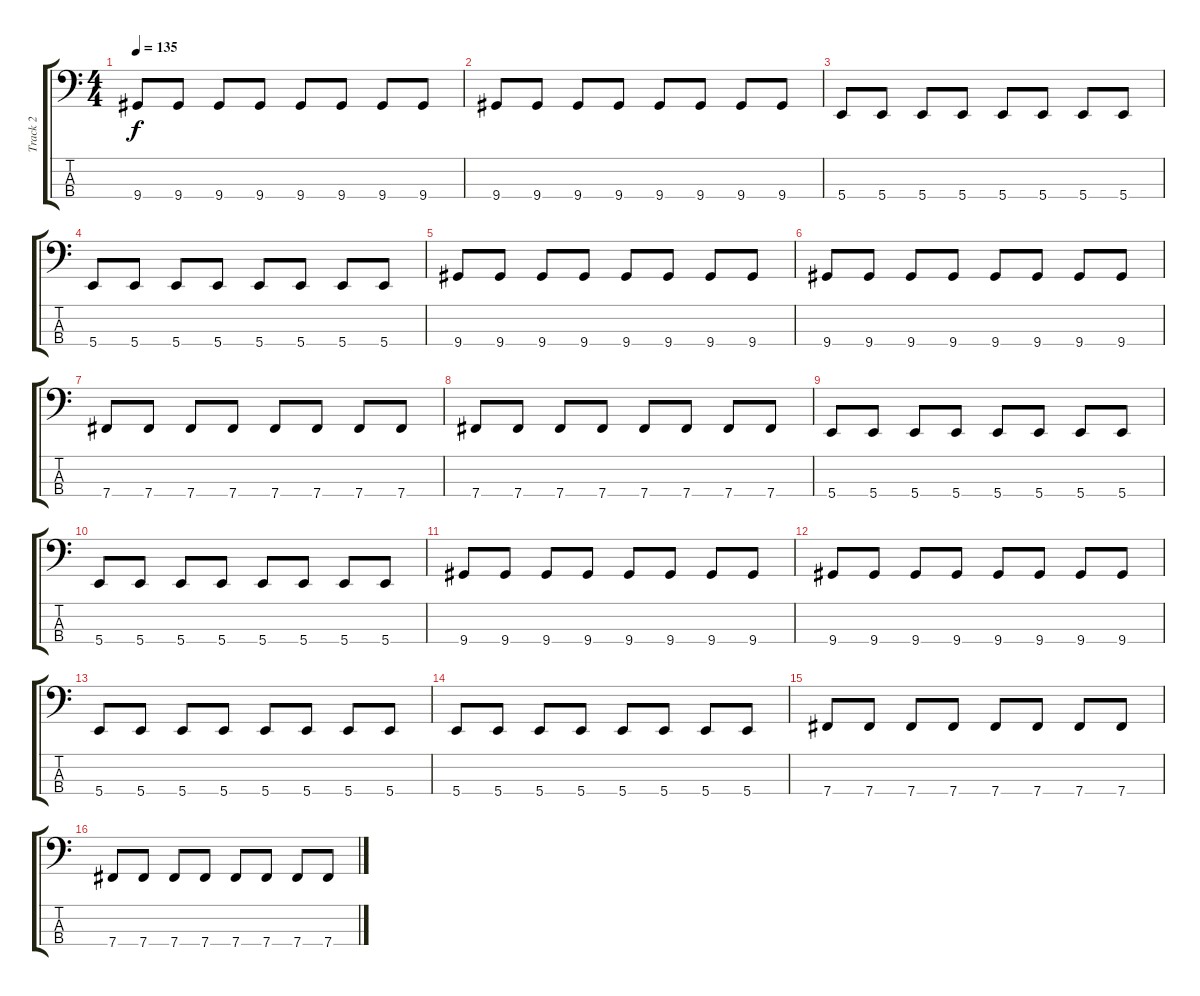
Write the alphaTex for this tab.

\track ("Track 2" "Track 2") {instrument electricbasspick}
\staff {score tabs}
\tuning (E2 B1 Gb1 B0) {hide}
\ts (4 4)
\tempo 135
\clef f4
\ks c
9.4.8{dy f} 9.4.8 9.4.8 9.4.8 9.4.8 9.4.8 9.4.8 9.4.8 |
9.4.8 9.4.8 9.4.8 9.4.8 9.4.8 9.4.8 9.4.8 9.4.8 |
5.4.8 5.4.8 5.4.8 5.4.8 5.4.8 5.4.8 5.4.8 5.4.8 |
5.4.8 5.4.8 5.4.8 5.4.8 5.4.8 5.4.8 5.4.8 5.4.8 |
9.4.8 9.4.8 9.4.8 9.4.8 9.4.8 9.4.8 9.4.8 9.4.8 |
9.4.8 9.4.8 9.4.8 9.4.8 9.4.8 9.4.8 9.4.8 9.4.8 |
7.4.8 7.4.8 7.4.8 7.4.8 7.4.8 7.4.8 7.4.8 7.4.8 |
7.4.8 7.4.8 7.4.8 7.4.8 7.4.8 7.4.8 7.4.8 7.4.8 |
5.4.8 5.4.8 5.4.8 5.4.8 5.4.8 5.4.8 5.4.8 5.4.8 |
5.4.8 5.4.8 5.4.8 5.4.8 5.4.8 5.4.8 5.4.8 5.4.8 |
9.4.8 9.4.8 9.4.8 9.4.8 9.4.8 9.4.8 9.4.8 9.4.8 |
9.4.8 9.4.8 9.4.8 9.4.8 9.4.8 9.4.8 9.4.8 9.4.8 |
5.4.8 5.4.8 5.4.8 5.4.8 5.4.8 5.4.8 5.4.8 5.4.8 |
5.4.8 5.4.8 5.4.8 5.4.8 5.4.8 5.4.8 5.4.8 5.4.8 |
7.4.8 7.4.8 7.4.8 7.4.8 7.4.8 7.4.8 7.4.8 7.4.8 |
7.4.8 7.4.8 7.4.8 7.4.8 7.4.8 7.4.8 7.4.8 7.4.8
